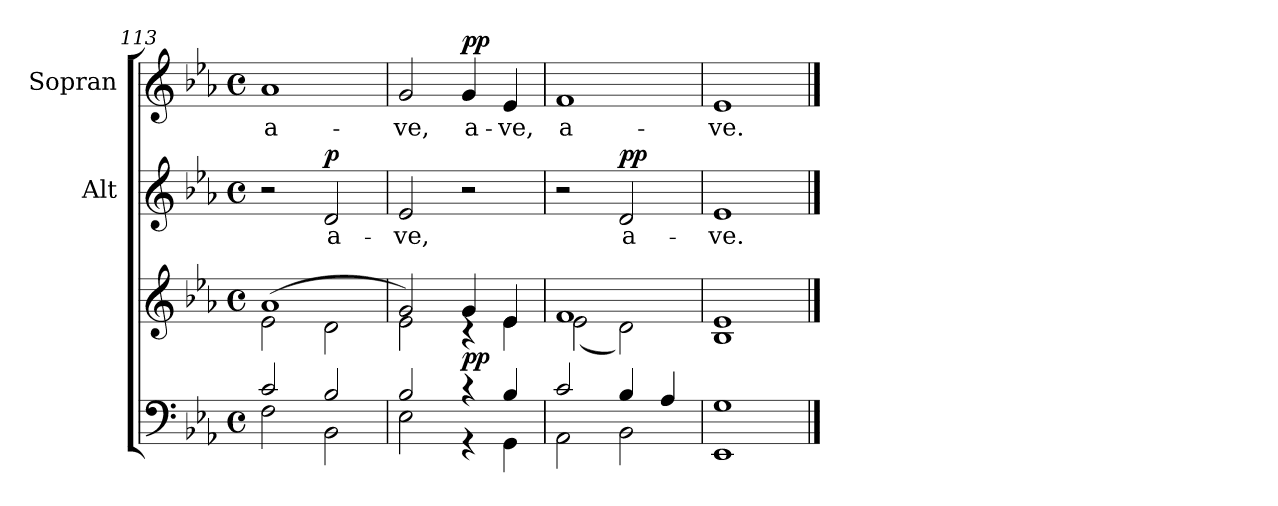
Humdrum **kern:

**kern	**kern	**dynam	**kern	**text	**dynam	**kern	**text	**dynam
*part3	*part3	*part3	*part2	*part2	*part2	*part1	*part1	*part1
*staff4	*staff3	*staff3/4	*staff2	*staff2	*staff2	*staff1	*staff1	*staff1
*	*	*	*I"Alt	*	*	*I"Sopran	*	*
*	*	*	*I'A.	*	*	*I'S.	*	*
*clefF4	*clefG2	*	*clefG2	*	*	*clefG2	*	*
*k[b-e-a-]	*k[b-e-a-]	*	*k[b-e-a-]	*	*	*k[b-e-a-]	*	*
*E-:	*E-:	*	*E-:	*	*	*E-:	*	*
*M4/4	*M4/4	*	*M4/4	*	*	*M4/4	*	*
*met(c)	*met(c)	*	*met(c)	*	*	*met(c)	*	*
=113	=113	=113	=113	=113	=113	=113	=113	=113
*^	*^	*	*	*	*	*	*	*
!	!	!	!	!	!	!	!	!	!LO:LY:b	!
2c/	2F\	(>1a-	2e-\	.	2r	.	.	1a-	a-	.
!	!	!	!	!	!	!LO:LY:b	!LO:DY:a	!	!	!
2B-/	2BB-\	.	2d\	.	2d/	a-	p	.	.	.
=114	=114	=114	=114	=114	=114	=114	=114	=114	=114	=114
!	!	!	!	!	!	!LO:LY:b	!	!	!LO:LY:b	!
2B-/	2E-\	2g/)	2e-\	.	2e-/	-ve,	.	2g/	-ve,	.
!	!	!	!	!LO:DY:b	!	!	!	!	!LO:LY:b	!LO:DY:a
4r	4r	4g/	4rB	pp	2r	.	.	4g/	a-	pp
!	!	!	!	!	!	!	!	!	!LO:LY:b	!
4B-/	4GG\	4e-/	4e-\	.	.	.	.	4e-/	-ve,	.
=115	=115	=115	=115	=115	=115	=115	=115	=115	=115	=115
!	!	!	!	!	!	!	!	!	!LO:LY:b	!
2c/	2AA-\	1f	(<2e-\	.	2r	.	.	1f	a-	.
!	!	!	!	!	!	!LO:LY:b	!LO:DY:a	!	!	!
4B-/	2BB-\	.	2d\)	.	2d/	a-	pp	.	.	.
4A-/	.	.	.	.	.	.	.	.	.	.
=116	=116	=116	=116	=116	=116	=116	=116	=116	=116	=116
!	!	!	!	!	!	!LO:LY:b	!	!	!LO:LY:b	!
1G	1EE-	1e-	1B-	.	1e-	-ve.	.	1e-	-ve.	.
*v	*v	*	*	*	*	*	*	*	*	*
*	*v	*v	*	*	*	*	*	*	*
==	==	==	==	==	==	==	==	==
*-	*-	*-	*-	*-	*-	*-	*-	*-
